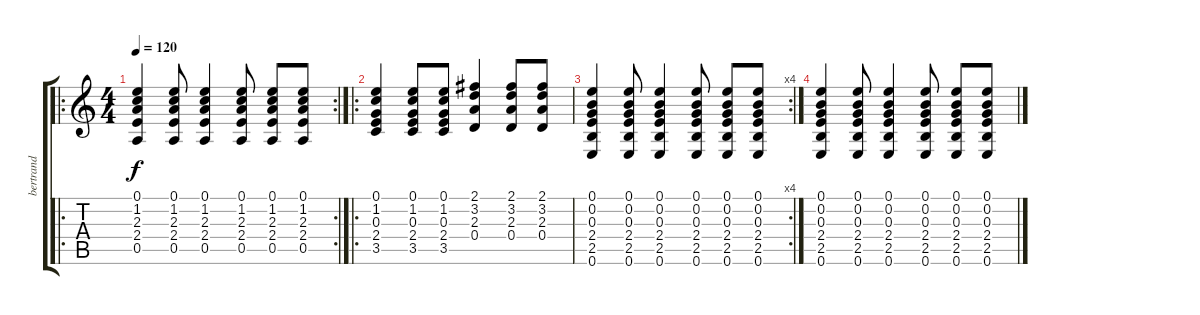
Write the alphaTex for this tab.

\track ("bertrand" "bertrand") {instrument overdrivenguitar}
\staff {score tabs}
\tuning (E4 B3 G3 D3 A2 E2) {hide}
\ro
\rc 2
\ts (4 4)
\tempo 120
\clef g2
\ks c
(0.1 1.2 2.3 2.4 0.5).4{dy f} (0.1 1.2 2.3 2.4 0.5).8 (0.1 1.2 2.3 2.4 0.5).4 (0.1 1.2 2.3 2.4 0.5).8 (0.1 1.2 2.3 2.4 0.5).8 (0.1 1.2 2.3 2.4 0.5).8 |
\ro
(0.1 1.2 0.3 2.4 3.5).4 (0.1 1.2 0.3 2.4 3.5).8 (0.1 1.2 0.3 2.4 3.5).8 (2.1 3.2 2.3 0.4).4 (2.1 3.2 2.3 0.4).8 (2.1 3.2 2.3 0.4).8 |
\rc 4
(0.1 0.2 0.3 2.4 2.5 0.6).4 (0.1 0.2 0.3 2.4 2.5 0.6).8 (0.1 0.2 0.3 2.4 2.5 0.6).4 (0.1 0.2 0.3 2.4 2.5 0.6).8 (0.1 0.2 0.3 2.4 2.5 0.6).8 (0.1 0.2 0.3 2.4 2.5 0.6).8 |
(0.1 0.2 0.3 2.4 2.5 0.6).4 (0.1 0.2 0.3 2.4 2.5 0.6).8 (0.1 0.2 0.3 2.4 2.5 0.6).4 (0.1 0.2 0.3 2.4 2.5 0.6).8 (0.1 0.2 0.3 2.4 2.5 0.6).8 (0.1 0.2 0.3 2.4 2.5 0.6).8
